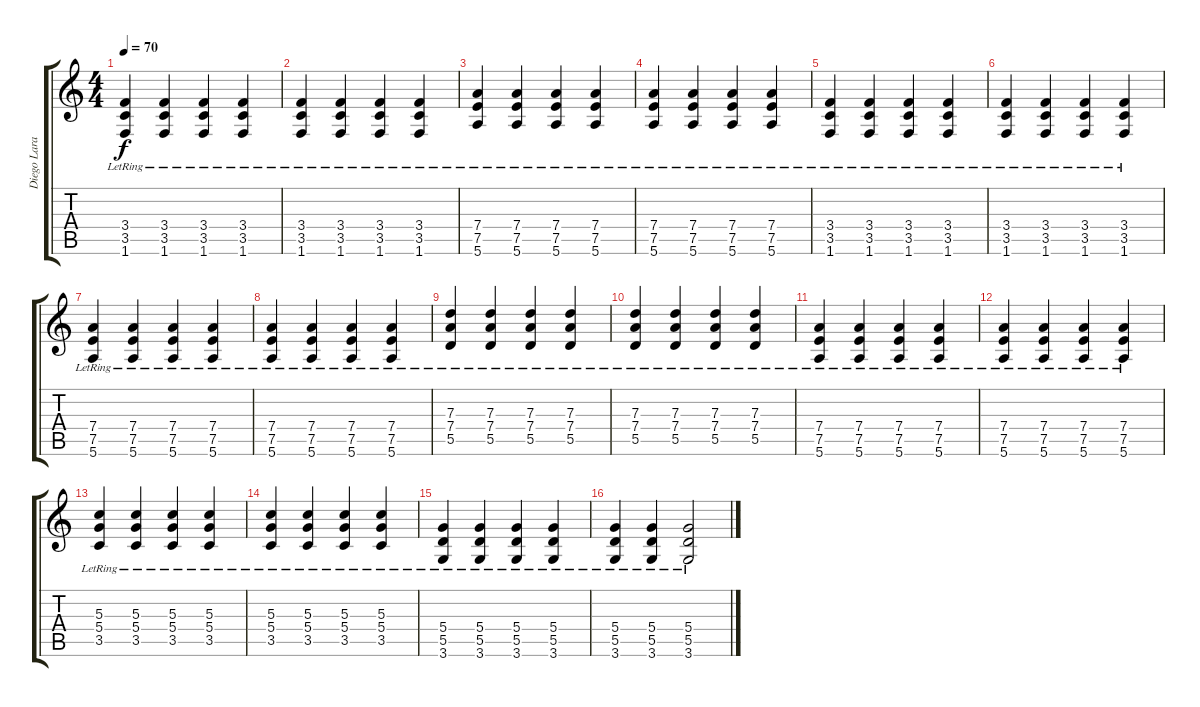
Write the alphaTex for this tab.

\track ("Diego Lara" "Diego Lara") {instrument electricguitarclean}
\staff {score tabs}
\tuning (E4 B3 G3 D3 A2 E2) {hide}
\ts (4 4)
\tempo 70
\clef g2
\ks c
(3.4{lr} 3.5{lr} 1.6{lr}).4{dy f} (3.4{lr} 3.5{lr} 1.6{lr}).4 (3.4{lr} 3.5{lr} 1.6{lr}).4 (3.4{lr} 3.5{lr} 1.6{lr}).4 |
(3.4{lr} 3.5{lr} 1.6{lr}).4 (3.4{lr} 3.5{lr} 1.6{lr}).4 (3.4{lr} 3.5{lr} 1.6{lr}).4 (3.4{lr} 3.5{lr} 1.6{lr}).4 |
(7.4{lr} 7.5{lr} 5.6{lr}).4 (7.4{lr} 7.5{lr} 5.6{lr}).4 (7.4{lr} 7.5{lr} 5.6{lr}).4 (7.4{lr} 7.5{lr} 5.6{lr}).4 |
(7.4{lr} 7.5{lr} 5.6{lr}).4 (7.4{lr} 7.5{lr} 5.6{lr}).4 (7.4{lr} 7.5{lr} 5.6{lr}).4 (7.4{lr} 7.5{lr} 5.6{lr}).4 |
(3.4{lr} 3.5{lr} 1.6{lr}).4 (3.4{lr} 3.5{lr} 1.6{lr}).4 (3.4{lr} 3.5{lr} 1.6{lr}).4 (3.4{lr} 3.5{lr} 1.6{lr}).4 |
(3.4{lr} 3.5{lr} 1.6{lr}).4 (3.4{lr} 3.5{lr} 1.6{lr}).4 (3.4{lr} 3.5{lr} 1.6{lr}).4 (3.4{lr} 3.5{lr} 1.6{lr}).4 |
(7.4{lr} 7.5{lr} 5.6{lr}).4 (7.4{lr} 7.5{lr} 5.6{lr}).4 (7.4{lr} 7.5{lr} 5.6{lr}).4 (7.4{lr} 7.5{lr} 5.6{lr}).4 |
(7.4{lr} 7.5{lr} 5.6{lr}).4 (7.4{lr} 7.5{lr} 5.6{lr}).4 (7.4{lr} 7.5{lr} 5.6{lr}).4 (7.4{lr} 7.5{lr} 5.6{lr}).4 |
(7.3{lr} 7.4{lr} 5.5{lr}).4 (7.3{lr} 7.4{lr} 5.5{lr}).4 (7.3{lr} 7.4{lr} 5.5{lr}).4 (7.3{lr} 7.4{lr} 5.5{lr}).4 |
(7.3{lr} 7.4{lr} 5.5{lr}).4 (7.3{lr} 7.4{lr} 5.5{lr}).4 (7.3{lr} 7.4{lr} 5.5{lr}).4 (7.3{lr} 7.4{lr} 5.5{lr}).4 |
(7.4{lr} 7.5{lr} 5.6{lr}).4 (7.4{lr} 7.5{lr} 5.6{lr}).4 (7.4{lr} 7.5{lr} 5.6{lr}).4 (7.4{lr} 7.5{lr} 5.6{lr}).4 |
(7.4{lr} 7.5{lr} 5.6{lr}).4 (7.4{lr} 7.5{lr} 5.6{lr}).4 (7.4{lr} 7.5{lr} 5.6{lr}).4 (7.4{lr} 7.5{lr} 5.6{lr}).4 |
(5.3{lr} 5.4{lr} 3.5{lr}).4 (5.3{lr} 5.4{lr} 3.5{lr}).4 (5.3{lr} 5.4{lr} 3.5{lr}).4 (5.3{lr} 5.4{lr} 3.5{lr}).4 |
(5.3{lr} 5.4{lr} 3.5{lr}).4 (5.3{lr} 5.4{lr} 3.5{lr}).4 (5.3{lr} 5.4{lr} 3.5{lr}).4 (5.3{lr} 5.4{lr} 3.5{lr}).4 |
(5.4{lr} 5.5{lr} 3.6{lr}).4 (5.4{lr} 5.5{lr} 3.6{lr}).4 (5.4{lr} 5.5{lr} 3.6{lr}).4 (5.4{lr} 5.5{lr} 3.6{lr}).4 |
(5.4{lr} 5.5{lr} 3.6{lr}).4 (5.4{lr} 5.5{lr} 3.6{lr}).4 (5.4{lr} 5.5{lr} 3.6{lr}).2
